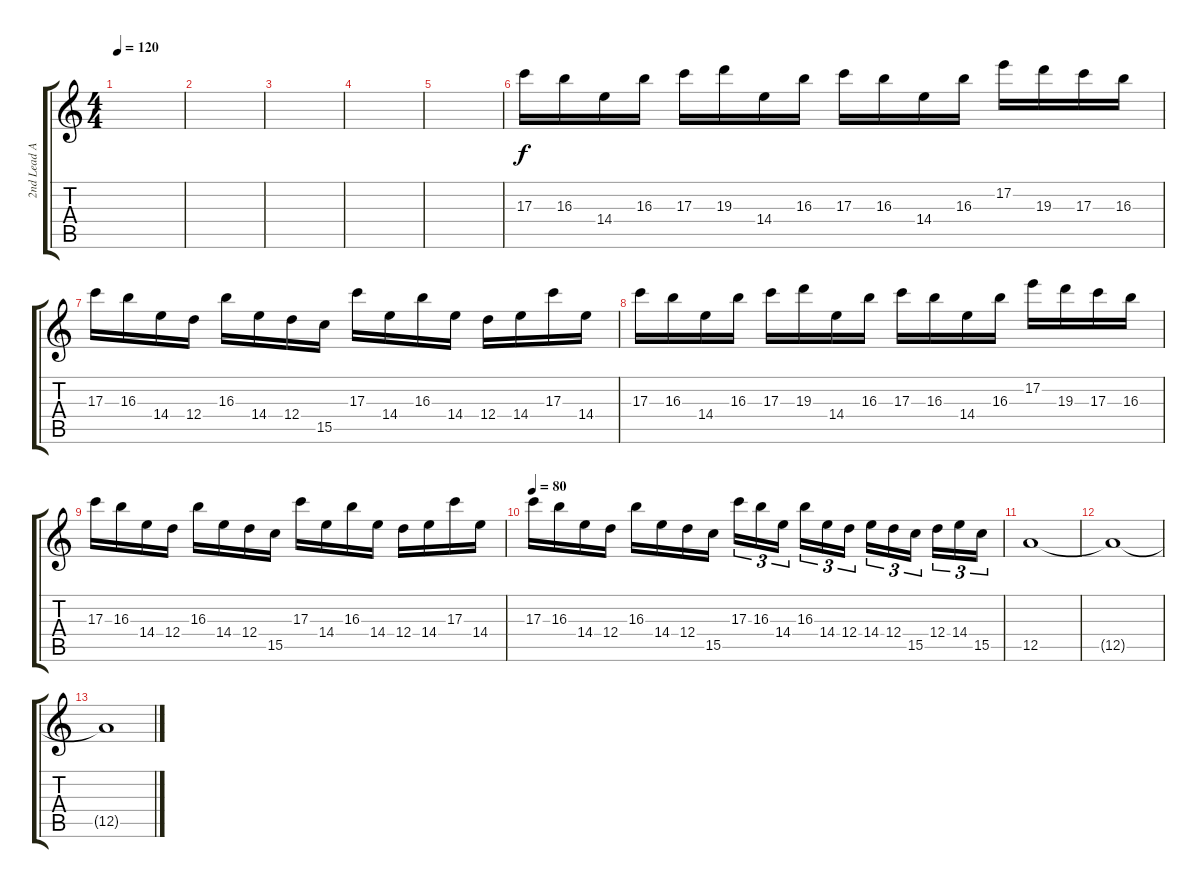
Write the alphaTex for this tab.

\track ("2nd Lead Acoustic Guitar (steel)" "2nd Lead A") {instrument acousticguitarsteel}
\staff {score tabs}
\tuning (E4 B3 G3 D3 A2 D2) {hide}
\ts (4 4)
\tempo 120
\clef g2
\ks c
|
\section ("" "")
|
|
|
|
17.3.16{instrument distortionguitar} 16.3.16 14.4.16 16.3.16 17.3.16 19.3.16 14.4.16 16.3.16 17.3.16 16.3.16 14.4.16 16.3.16 17.2.16 19.3.16 17.3.16 16.3.16 |
17.3.16 16.3.16 14.4.16 12.4.16 16.3.16 14.4.16 12.4.16 15.5.16 17.3.16 14.4.16 16.3.16 14.4.16 12.4.16 14.4.16 17.3.16 14.4.16 |
17.3.16 16.3.16 14.4.16 16.3.16 17.3.16 19.3.16 14.4.16 16.3.16 17.3.16 16.3.16 14.4.16 16.3.16 17.2.16 19.3.16 17.3.16 16.3.16 |
17.3.16 16.3.16 14.4.16 12.4.16 16.3.16 14.4.16 12.4.16 15.5.16 17.3.16 14.4.16 16.3.16 14.4.16 12.4.16 14.4.16 17.3.16 14.4.16 |
\tempo 80
17.3.16 16.3.16 14.4.16 12.4.16 16.3.16 14.4.16 12.4.16 15.5.16 17.3.16{tu (3 2)} 16.3.16{tu (3 2)} 14.4.16{tu (3 2)} 16.3.16{tu (3 2)} 14.4.16{tu (3 2)} 12.4.16{tu (3 2)} 14.4.16{tu (3 2)} 12.4.16{tu (3 2)} 15.5.16{tu (3 2)} 12.4.16{tu (3 2)} 14.4.16{tu (3 2)} 15.5.16{tu (3 2)} |
12.5.1{volume 0} |
12.5{t}.1 |
12.5{t}.1
